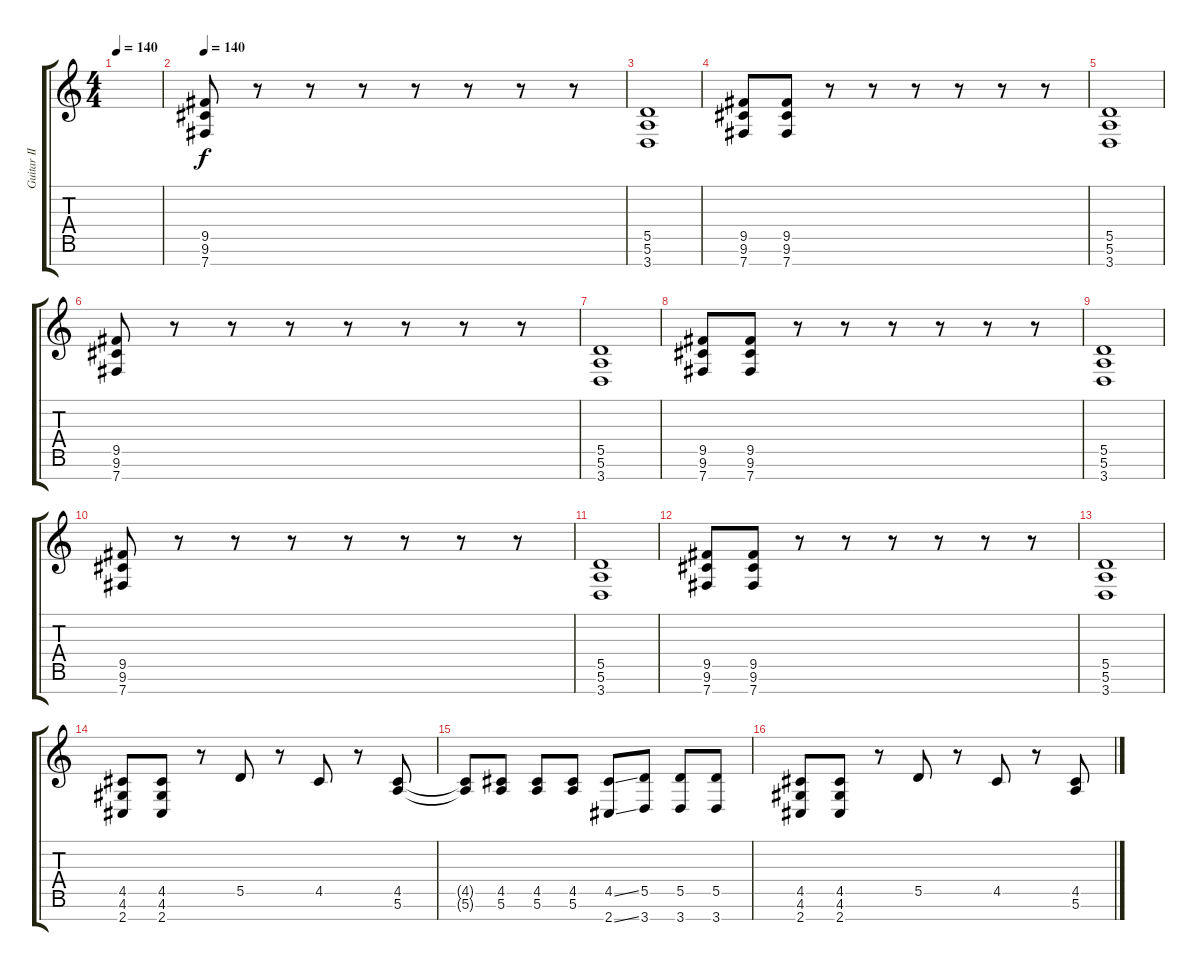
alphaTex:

\track ("Guitar II" "Guitar II") {instrument distortionguitar}
\staff {score tabs}
\tuning (E4 B3 G3 D3 A2 E2 B1) {hide}
\ts (4 4)
\tempo 140
\clef g2
\ks c
|
\tempo 140
(9.5 9.6 7.7).8 r.8 r.8 r.8 r.8 r.8 r.8 r.8 |
(5.5 5.6 3.7).1 |
(9.5 9.6 7.7).8 (9.5 9.6 7.7).8 r.8 r.8 r.8 r.8 r.8 r.8 |
(5.5 5.6 3.7).1 |
(9.5 9.6 7.7).8 r.8 r.8 r.8 r.8 r.8 r.8 r.8 |
(5.5 5.6 3.7).1 |
(9.5 9.6 7.7).8 (9.5 9.6 7.7).8 r.8 r.8 r.8 r.8 r.8 r.8 |
(5.5 5.6 3.7).1 |
(9.5 9.6 7.7).8 r.8 r.8 r.8 r.8 r.8 r.8 r.8 |
(5.5 5.6 3.7).1 |
(9.5 9.6 7.7).8 (9.5 9.6 7.7).8 r.8 r.8 r.8 r.8 r.8 r.8 |
(5.5 5.6 3.7).1 |
(4.5 4.6 2.7).8 (4.5 4.6 2.7).8 r.8 5.5.8 r.8 4.5.8 r.8 (4.5 5.6).8 |
(4.5{t} 5.6{t}).8 (4.5 5.6).8 (4.5 5.6).8 (4.5 5.6).8 (4.5{ss} 2.7{ss}).8 (5.5 3.7).8 (5.5 3.7).8 (5.5 3.7).8 |
(4.5 4.6 2.7).8 (4.5 4.6 2.7).8 r.8 5.5.8 r.8 4.5.8 r.8 (4.5 5.6).8
